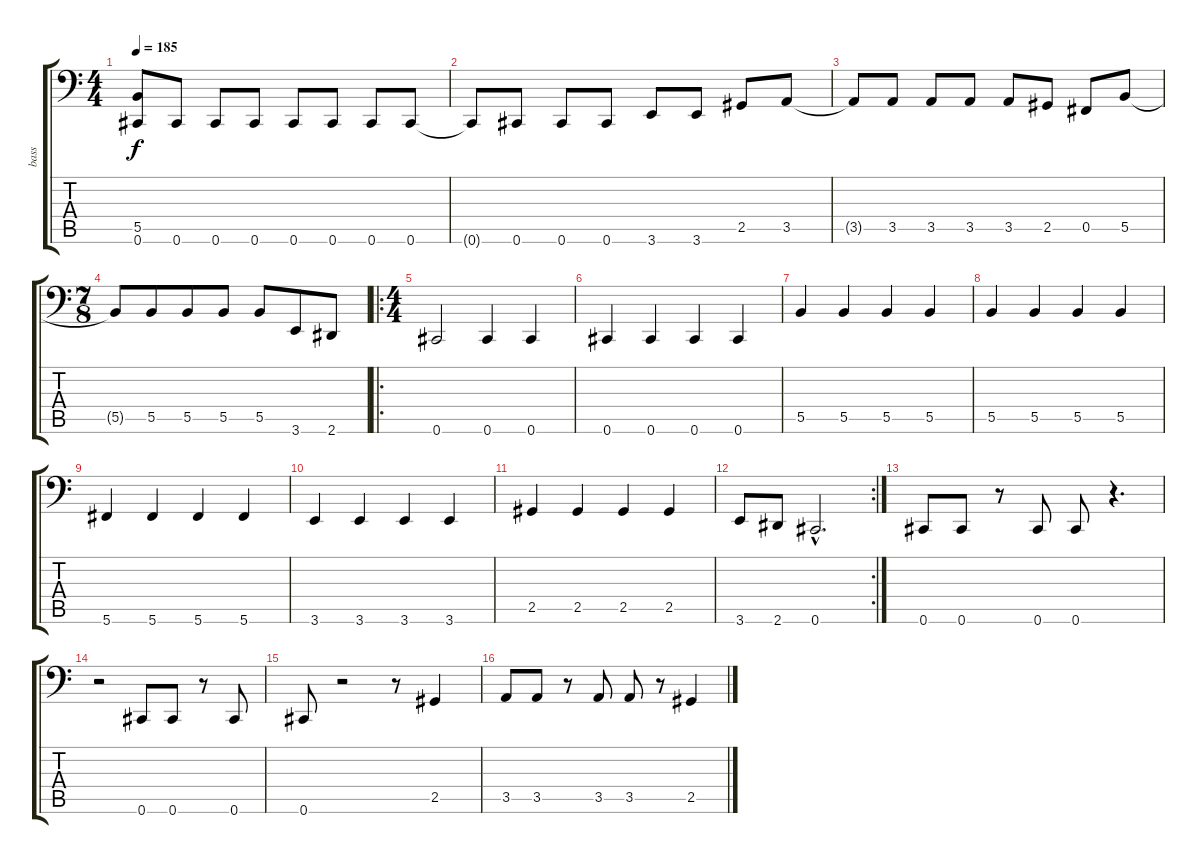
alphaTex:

\track ("bass" "bass") {instrument electricbasspick}
\staff {score tabs}
\tuning (Db3 Ab2 E2 B1 Gb1 Db1) {hide}
\ts (4 4)
\tempo 185
\clef f4
\ks c
(5.5{t} 0.6{t}).8{dy f} 0.6.8 0.6.8 0.6.8 0.6.8 0.6.8 0.6.8 0.6.8 |
0.6{t}.8 0.6.8 0.6.8 0.6.8 3.6.8 3.6.8 2.5.8 3.5.8 |
3.5{t}.8 3.5.8 3.5.8 3.5.8 3.5.8 2.5.8 0.5.8 5.5.8 |
\ts (7 8)
5.5{t}.8 5.5.8 5.5.8 5.5.8 5.5.8 3.6.8 2.6.8 |
\ro
\ts (4 4)
0.6.2 0.6.4 0.6.4 |
0.6.4 0.6.4 0.6.4 0.6.4 |
5.5.4 5.5.4 5.5.4 5.5.4 |
5.5.4 5.5.4 5.5.4 5.5.4 |
5.6.4 5.6.4 5.6.4 5.6.4 |
3.6.4 3.6.4 3.6.4 3.6.4 |
2.5.4 2.5.4 2.5.4 2.5.4 |
\rc 2
3.6.8 2.6.8 0.6{hac}.2{d} |
0.6.8 0.6.8 r.8 0.6.8 0.6.8 r.4{d} |
r.2 0.6.8 0.6.8 r.8 0.6.8 |
0.6.8 r.2 r.8 2.5.4 |
3.5.8 3.5.8 r.8 3.5.8 3.5.8 r.8 2.5.4
